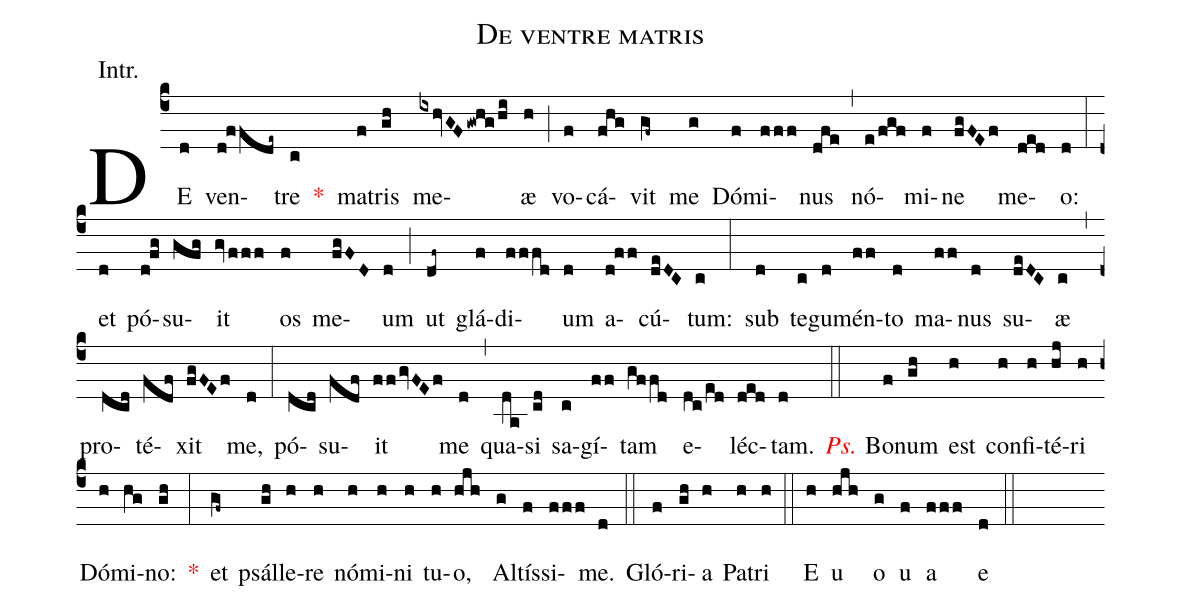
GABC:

name:De ventre matris;
annotation:Intr.;
mode:I.;
office-part:Introit;
%%
(c4) DE(d) ven(d!ffde~)tre(c) <v>\red{*}</v>() ma(f)tris(gh) me(ixhvGFgwhg/hi)æ(h) (;) vo(f)cá(fhg)vit(gf~) me(g) Dó(f)mi(fff)nus(dfe) (,) nó(e/fgf)mi(f)ne(fgFEf) me(ded)o:(d) (:) et(d) pó(d!fg)su(gfg)it(gv/fff) os(f) me(fgFD)um(d) (;) ut(df~) glá(f)di(fffd)um(d) a(d!ff)cú(deDC)tum:(c) (:) sub(d) te(c)gu(d)mén(ff)to(d) ma(ff)nus(d) su(deDC)æ(c) (,) pro(dcd)té(fdf)xit(fgFEf) me,(d) (:) pó(dcd)su(fdf)it(ffgvFEf) me(d) (,) qua(da)si(cd) sa(c)gí(ff)tam(gffd) e(dc/ed)léc(ded)tam.(d) (::) <v>\redit{Ps.}</v> Bo(f)num(gh) est(h) con(h)fi(h)té(hj)ri(h) Dó(h)mi(hg)no:(gh) <v>\red{*}</v>(:) et(gf~) psál(gh)le(h)re(h) nó(h)mi(h)ni(h) tu(h)o,(hjh) Al(g)tís(f)si(fff)me.(d) (::) Gló(f)ri(gh)a(h) Pa(h)tri(h) (::) E(h) u(hjh) o(g) u(f) a(fff) e(d) (::)
